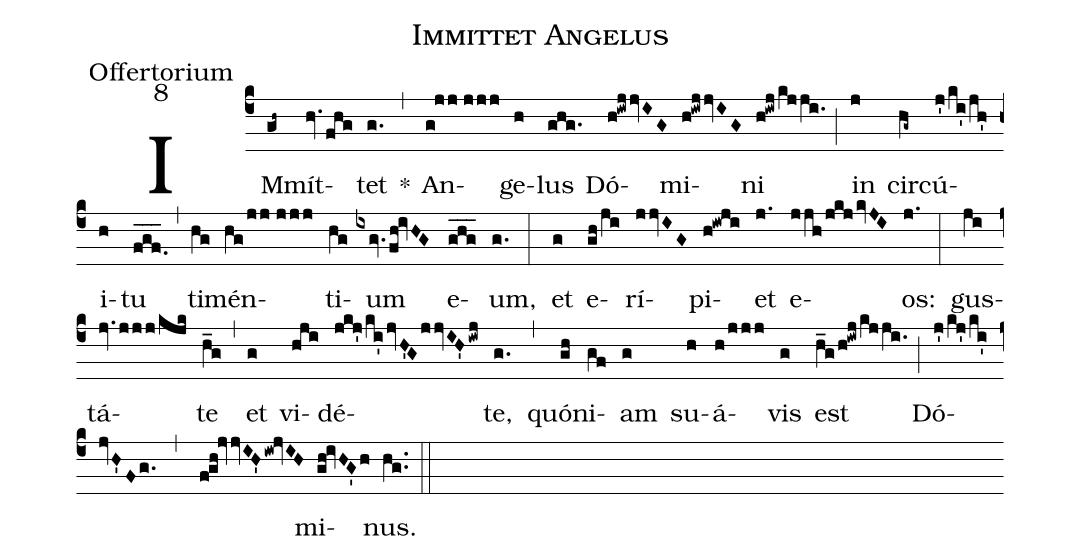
name:Immittet Angelus;
office-part:Offertorium;
mode:8;
%%
(c4) IM(gh~)mít(hv.fhg)tet(g.) *(,) An(g!jj//jjj)ge(h)lus(ghg.) Dó(h!iwjjvIG)mi(h!iwjjvIG)ni(h!iwj/kjji.) (;) in(j) cir(hg~)cú(j'/ki'/jh')i(h)tu(fgf.___) (,) ti(hg)mén(hg/jj//jjj)ti(hg)um(ixgv.fh!ivHG) e(ghg___)um,(g.) (:)
et(g) e(gh/ji)rí(jjvIG)pi(h!iwji)et(j.) e(jjh/jkj/kvJI)os:(j.) (:)
gus(ji)tá(jv.jjj/kjk)te(h_g) (,) et(g) vi(hji)dé(jkj'/ki'/jvH'G/jjvIH'/iwj)te,(g.) (,) quón(gh)i(gf)am(g) su(h)á(h/jjj)vis(g) est(h_g/h!iwj/kjji.) (;) Dó(j'/kj'/ki'/jvH'Fg. , f!gh!jvvIH'/iw!jvIH)mi(gh!ivHG'h)nus.(hg..) (::)
